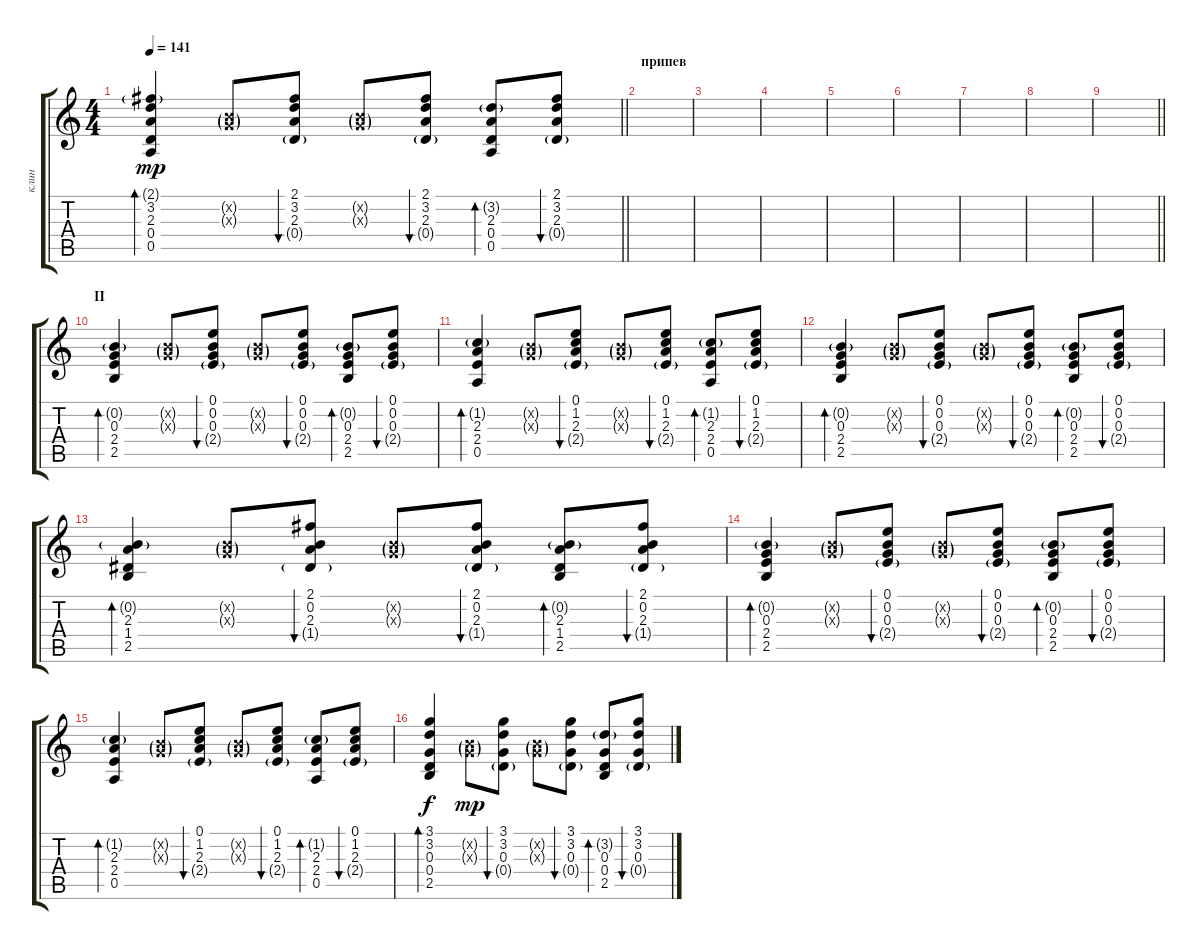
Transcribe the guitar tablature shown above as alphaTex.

\track ("клин" "клин") {instrument electricguitarclean}
\staff {score tabs}
\tuning (E4 B3 G3 D3 A2 E2) {hide}
\ts (4 4)
\tempo 141
\clef g2
\barLineRight lightlight
\ks c
(2.1{g} 3.2 2.3 0.4 0.5).4{bd 30 dy mp} (0.2{g x} 0.3{g x}).8 (2.1 3.2 2.3 0.4{g}).8{bu 30} (0.2{g x} 0.3{g x}).8 (2.1 3.2 2.3 0.4{g}).8{bu 30} (3.2{g} 2.3 0.4 0.5).8{bd 30} (2.1 3.2 2.3 0.4{g}).8{bu 30} |
\section ("" "припев")
|
|
|
|
|
|
|
\barLineRight lightlight
|
\section ("" "II")
(0.2{g} 0.3 2.4 2.5).4{bd 30} (0.2{g x} 0.3{g x}).8 (0.1 0.2 0.3 2.4{g}).8{bu 30} (0.2{g x} 0.3{g x}).8 (0.1 0.2 0.3 2.4{g}).8{bu 30} (0.2{g} 0.3 2.4 2.5).8{bd 30} (0.1 0.2 0.3 2.4{g}).8{bu 30} |
(1.2{g} 2.3 2.4 0.5).4{bd 30} (0.2{g x} 0.3{g x}).8 (0.1 1.2 2.3 2.4{g}).8{bu 30} (0.2{g x} 0.3{g x}).8 (0.1 1.2 2.3 2.4{g}).8{bu 30} (1.2{g} 2.3 2.4 0.5).8{bd 30} (0.1 1.2 2.3 2.4{g}).8{bu 30} |
(0.2{g} 0.3 2.4 2.5).4{bd 30} (0.2{g x} 0.3{g x}).8 (0.1 0.2 0.3 2.4{g}).8{bu 30} (0.2{g x} 0.3{g x}).8 (0.1 0.2 0.3 2.4{g}).8{bu 30} (0.2{g} 0.3 2.4 2.5).8{bd 30} (0.1 0.2 0.3 2.4{g}).8{bu 30} |
(0.2{g} 2.3 1.4 2.5).4{bd 30} (0.2{g x} 0.3{g x}).8 (2.1 0.2 2.3 1.4{g}).8{bu 30} (0.2{g x} 0.3{g x}).8 (2.1 0.2 2.3 1.4{g}).8{bu 30} (0.2{g} 2.3 1.4 2.5).8{bd 30} (2.1 0.2 2.3 1.4{g}).8{bu 30} |
(0.2{g} 0.3 2.4 2.5).4{bd 30} (0.2{g x} 0.3{g x}).8 (0.1 0.2 0.3 2.4{g}).8{bu 30} (0.2{g x} 0.3{g x}).8 (0.1 0.2 0.3 2.4{g}).8{bu 30} (0.2{g} 0.3 2.4 2.5).8{bd 30} (0.1 0.2 0.3 2.4{g}).8{bu 30} |
(1.2{g} 2.3 2.4 0.5).4{bd 30} (0.2{g x} 0.3{g x}).8 (0.1 1.2 2.3 2.4{g}).8{bu 30} (0.2{g x} 0.3{g x}).8 (0.1 1.2 2.3 2.4{g}).8{bu 30} (1.2{g} 2.3 2.4 0.5).8{bd 30} (0.1 1.2 2.3 2.4{g}).8{bu 30} |
(3.1 3.2 0.3 0.4 2.5).4{bd 30 dy f} (0.2{g x} 0.3{g x}).8{dy mp} (3.1 3.2 0.3 0.4{g}).8{bu 30} (0.2{g x} 0.3{g x}).8 (3.1 3.2 0.3 0.4{g}).8{bu 30} (3.2{g} 0.3 0.4 2.5).8{bd 30} (3.1 3.2 0.3 0.4{g}).8{bu 30}
